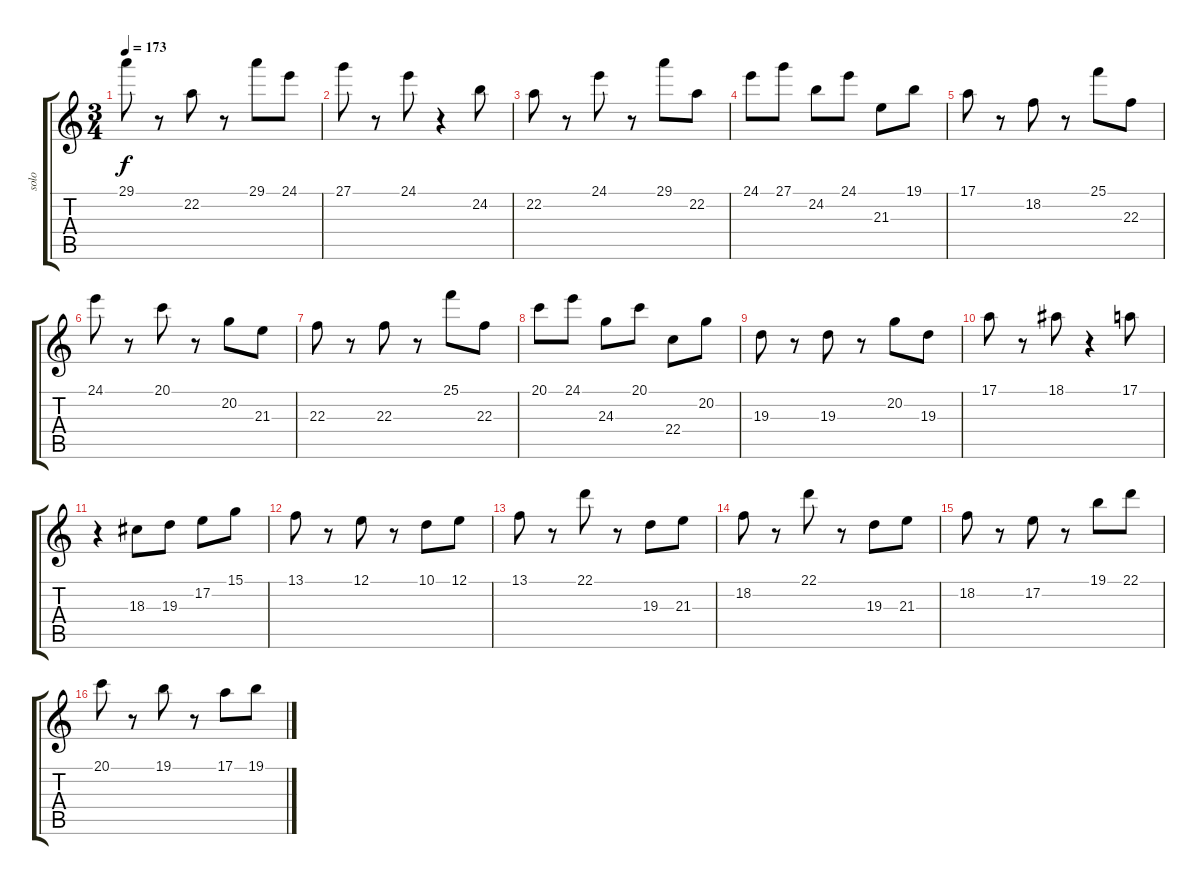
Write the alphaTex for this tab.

\track ("solo" "solo") {instrument lead8bassandlead}
\staff {score tabs}
\tuning (E4 B3 G3 D3 A2 E2) {hide}
\ts (3 4)
\tempo 173
\clef g2
\ks c
29.1.8{dy f} r.8 22.2.8 r.8 29.1.8 24.1.8 |
27.1.8 r.8 24.1.8 r.4 24.2.8 |
22.2.8 r.8 24.1.8 r.8 29.1.8 22.2.8 |
24.1.8 27.1.8 24.2.8 24.1.8 21.3.8 19.1.8 |
17.1.8 r.8 18.2.8 r.8 25.1.8 22.3.8 |
24.1.8 r.8 20.1.8 r.8 20.2.8 21.3.8 |
22.3.8 r.8 22.3.8 r.8 25.1.8 22.3.8 |
20.1.8 24.1.8 24.3.8 20.1.8 22.4.8 20.2.8 |
19.3.8 r.8 19.3.8 r.8 20.2.8 19.3.8 |
17.1.8 r.8 18.1.8 r.4 17.1.8 |
r.4 18.3.8 19.3.8 17.2.8 15.1.8 |
13.1.8 r.8 12.1.8 r.8 10.1.8 12.1.8 |
13.1.8 r.8 22.1.8 r.8 19.3.8 21.3.8 |
18.2.8 r.8 22.1.8 r.8 19.3.8 21.3.8 |
18.2.8 r.8 17.2.8 r.8 19.1.8 22.1.8 |
20.1.8 r.8 19.1.8 r.8 17.1.8 19.1.8
